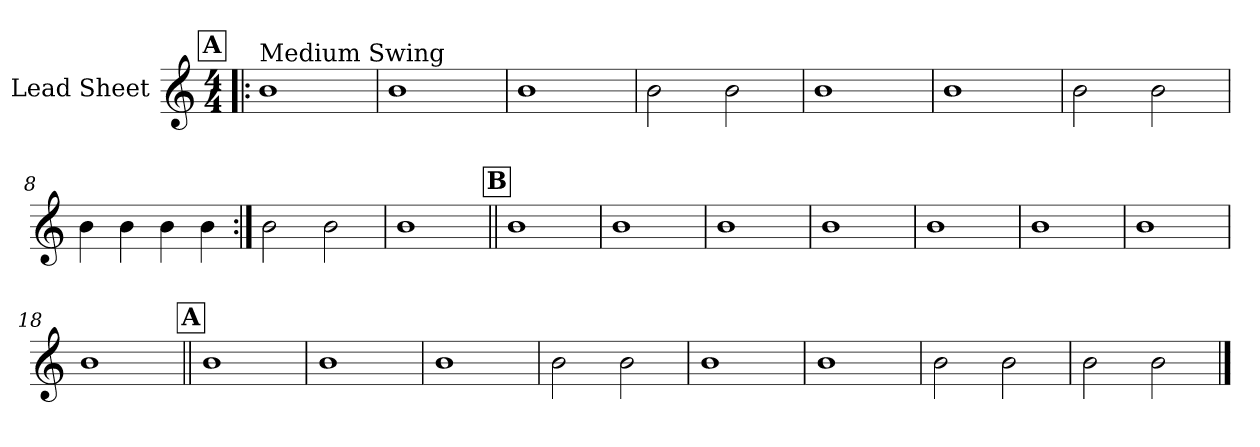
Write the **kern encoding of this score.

**kern
*part1
*staff1
*I"Lead Sheet
*clefG2
*k[]
*M4/4
!!LO:REH:place=s1:a:fs=14:t=A
=1!|:
!LO:TX:a:t=Medium Swing
1b
=2
1b
=3
1b
=4
2b\
2b\
!!LO:LB:g=z
=5
1b
=6
1b
=7
2b\
2b\
=8
4b\
4b\
4b\
4b\
=9:|!
2b\
2b\
=10
1b
!!LO:LB:g=z
!!LO:REH:place=s1:a:fs=14:t=B
=11||
1b
=12
1b
=13
1b
=14
1b
!!LO:LB:g=z
=15
1b
=16
1b
=17
1b
=18
1b
!!LO:LB:g=z
!!LO:REH:place=s1:a:fs=14:t=A
=19||
1b
=20
1b
=21
1b
=22
2b\
2b\
!!LO:LB:g=z
=23
1b
=24
1b
=25
2b\
2b\
=26
2b\
2b\
==
*-
